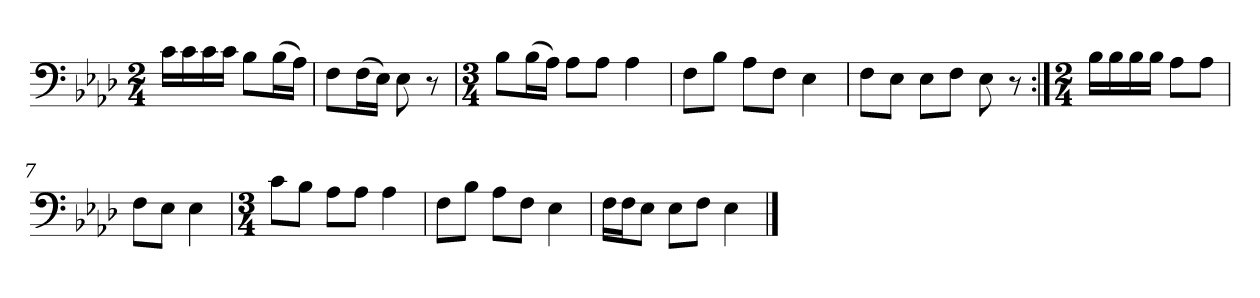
**kern
*part1
*staff1
*clefF4
*k[b-e-a-d-]
*M2/4
=1
16c\LL
16c\
16c\
16c\JJ
8B-\L
(16B-\L
16A-\JJ)
=2
8F\L
(16F\L
16E-\JJ)
8E-\
8r
=3
*M3/4
8B-\L
(16B-\L
16A-\JJ)
8A-\L
8A-\J
4A-\
=4
8F\L
8B-\J
8A-\L
8F\J
4E-\
=5
8F\L
8E-\J
8E-\L
8F\J
8E-\
8r
=6:|!
*M2/4
16B-\LL
16B-\
16B-\
16B-\JJ
8A-\L
8A-\J
=7
8F\L
8E-\J
4E-\
=8
*M3/4
8c\L
8B-\J
8A-\L
8A-\J
4A-\
=9
8F\L
8B-\J
8A-\L
8F\J
4E-\
=10
16F\LL
16F\J
8E-\J
8E-\L
8F\J
4E-\
==
*-
